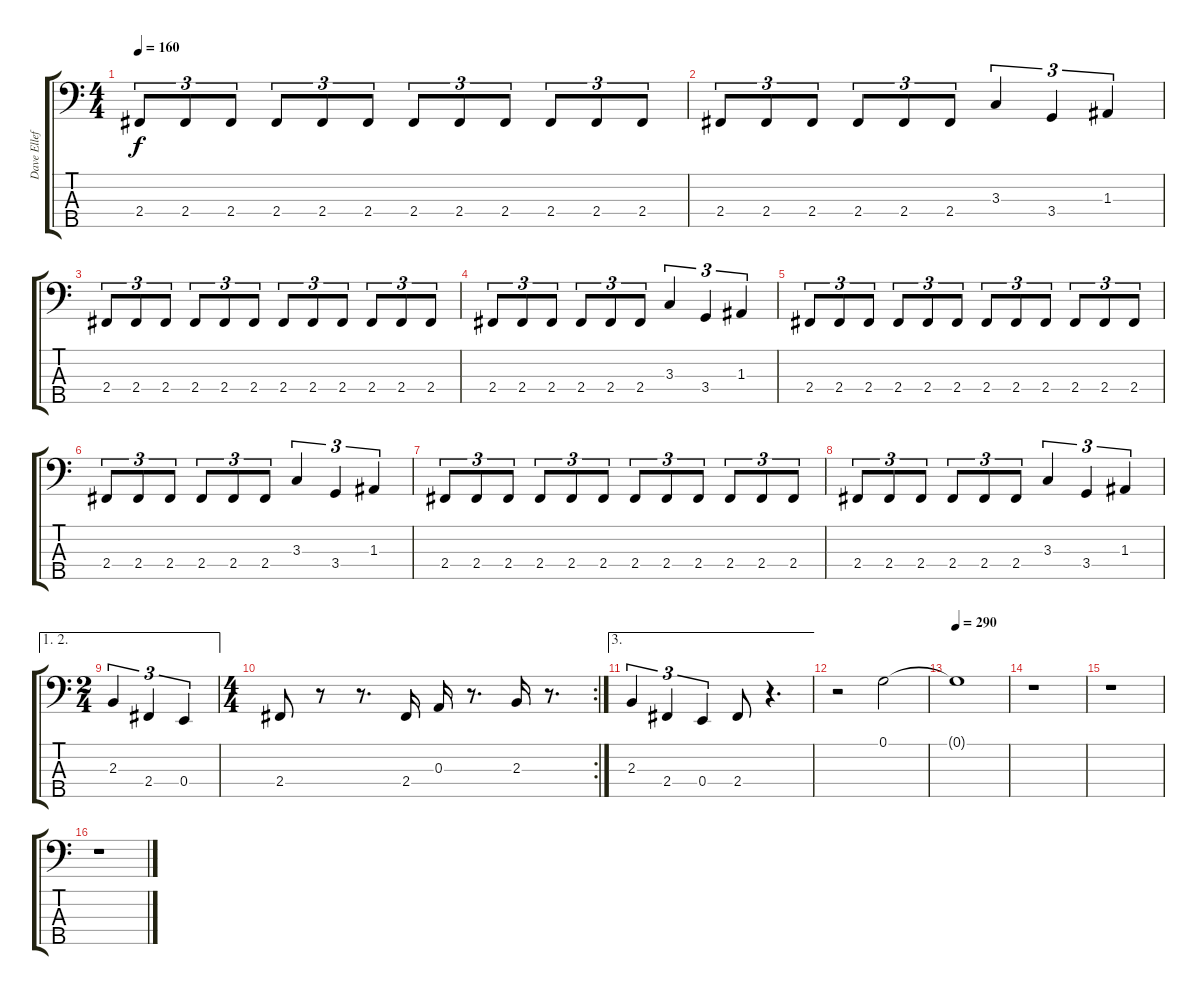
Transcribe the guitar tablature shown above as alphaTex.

\track ("Dave Ellefson" "Dave Ellef") {instrument electricbasspick}
\staff {score tabs}
\tuning (G2 D2 A1 E1 B0) {hide}
\ts (4 4)
\tempo 160
\clef f4
\ks c
2.4.8{tu (3 2) dy f} 2.4.8{tu (3 2)} 2.4.8{tu (3 2)} 2.4.8{tu (3 2)} 2.4.8{tu (3 2)} 2.4.8{tu (3 2)} 2.4.8{tu (3 2)} 2.4.8{tu (3 2)} 2.4.8{tu (3 2)} 2.4.8{tu (3 2)} 2.4.8{tu (3 2)} 2.4.8{tu (3 2)} |
2.4.8{tu (3 2)} 2.4.8{tu (3 2)} 2.4.8{tu (3 2)} 2.4.8{tu (3 2)} 2.4.8{tu (3 2)} 2.4.8{tu (3 2)} 3.3.4{tu (3 2)} 3.4.4{tu (3 2)} 1.3.4{tu (3 2)} |
2.4.8{tu (3 2)} 2.4.8{tu (3 2)} 2.4.8{tu (3 2)} 2.4.8{tu (3 2)} 2.4.8{tu (3 2)} 2.4.8{tu (3 2)} 2.4.8{tu (3 2)} 2.4.8{tu (3 2)} 2.4.8{tu (3 2)} 2.4.8{tu (3 2)} 2.4.8{tu (3 2)} 2.4.8{tu (3 2)} |
2.4.8{tu (3 2)} 2.4.8{tu (3 2)} 2.4.8{tu (3 2)} 2.4.8{tu (3 2)} 2.4.8{tu (3 2)} 2.4.8{tu (3 2)} 3.3.4{tu (3 2)} 3.4.4{tu (3 2)} 1.3.4{tu (3 2)} |
2.4.8{tu (3 2)} 2.4.8{tu (3 2)} 2.4.8{tu (3 2)} 2.4.8{tu (3 2)} 2.4.8{tu (3 2)} 2.4.8{tu (3 2)} 2.4.8{tu (3 2)} 2.4.8{tu (3 2)} 2.4.8{tu (3 2)} 2.4.8{tu (3 2)} 2.4.8{tu (3 2)} 2.4.8{tu (3 2)} |
2.4.8{tu (3 2)} 2.4.8{tu (3 2)} 2.4.8{tu (3 2)} 2.4.8{tu (3 2)} 2.4.8{tu (3 2)} 2.4.8{tu (3 2)} 3.3.4{tu (3 2)} 3.4.4{tu (3 2)} 1.3.4{tu (3 2)} |
2.4.8{tu (3 2)} 2.4.8{tu (3 2)} 2.4.8{tu (3 2)} 2.4.8{tu (3 2)} 2.4.8{tu (3 2)} 2.4.8{tu (3 2)} 2.4.8{tu (3 2)} 2.4.8{tu (3 2)} 2.4.8{tu (3 2)} 2.4.8{tu (3 2)} 2.4.8{tu (3 2)} 2.4.8{tu (3 2)} |
2.4.8{tu (3 2)} 2.4.8{tu (3 2)} 2.4.8{tu (3 2)} 2.4.8{tu (3 2)} 2.4.8{tu (3 2)} 2.4.8{tu (3 2)} 3.3.4{tu (3 2)} 3.4.4{tu (3 2)} 1.3.4{tu (3 2)} |
\ae (1 2)
\ts (2 4)
2.3.4{tu (3 2)} 2.4.4{tu (3 2)} 0.4.4{tu (3 2)} |
\rc 2
\ts (4 4)
2.4.8 r.8 r.8{d} 2.4.16 0.3.16 r.8{d} 2.3.16 r.8{d} |
\ae 3
2.3.4{tu (3 2)} 2.4.4{tu (3 2)} 0.4.4{tu (3 2)} 2.4.8 r.4{d} |
r.2{instrument reversecymbal} 0.1.2 |
\tempo 290
0.1{t}.1 |
r.1{instrument electricbasspick} |
r.1 |
r.1
